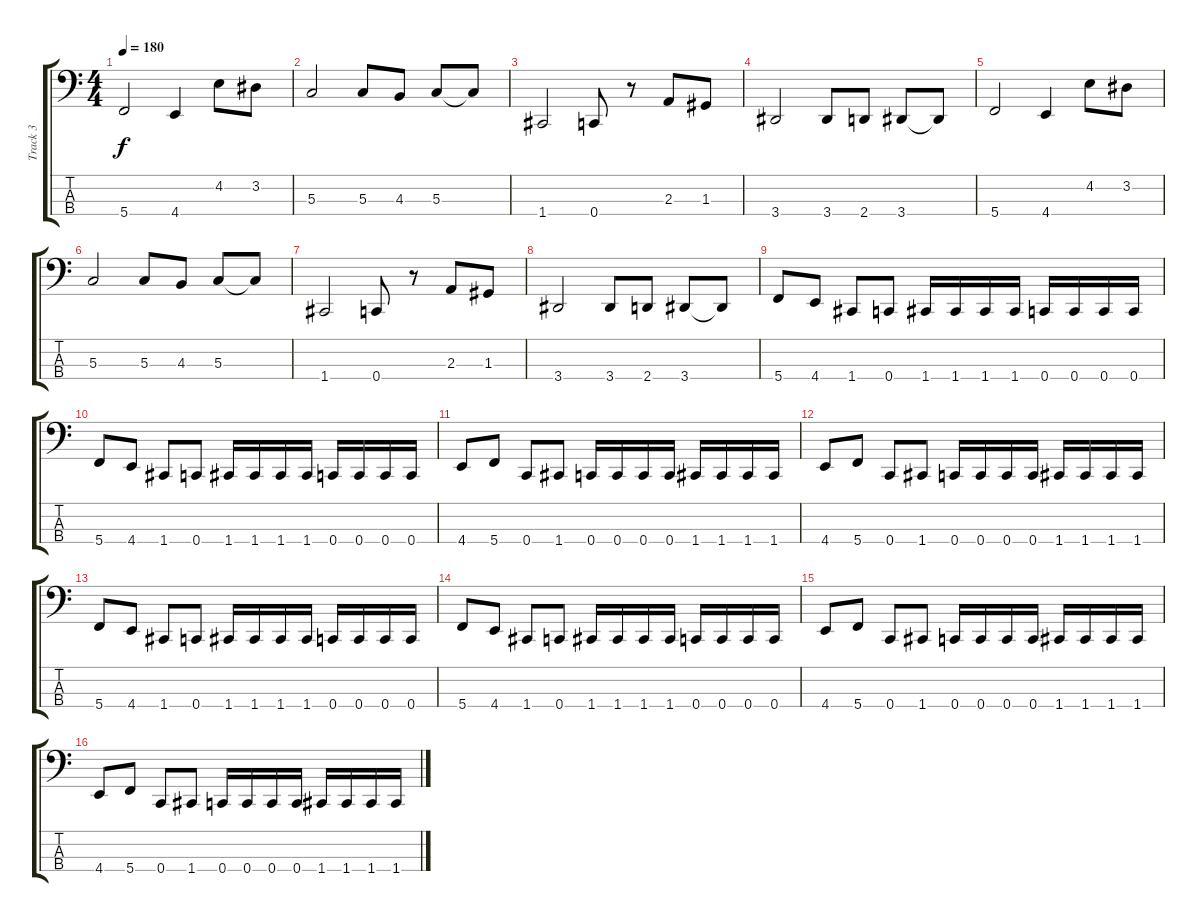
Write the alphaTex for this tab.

\track ("Track 3" "Track 3") {instrument slapbass1}
\staff {score tabs}
\tuning (F2 C2 G1 C1) {hide}
\ts (4 4)
\tempo 180
\clef f4
\ks c
5.4.2{dy f} 4.4.4 4.2.8 3.2.8 |
5.3.2 5.3.8 4.3.8 5.3.8 5.3{t}.8 |
1.4.2 0.4.8 r.8 2.3.8 1.3.8 |
3.4.2 3.4.8 2.4.8 3.4.8 3.4{t}.8 |
5.4.2 4.4.4 4.2.8 3.2.8 |
5.3.2 5.3.8 4.3.8 5.3.8 5.3{t}.8 |
1.4.2 0.4.8 r.8 2.3.8 1.3.8 |
3.4.2 3.4.8 2.4.8 3.4.8 3.4{t}.8 |
5.4.8 4.4.8 1.4.8 0.4.8 1.4.16 1.4.16 1.4.16 1.4.16 0.4.16 0.4.16 0.4.16 0.4.16 |
5.4.8 4.4.8 1.4.8 0.4.8 1.4.16 1.4.16 1.4.16 1.4.16 0.4.16 0.4.16 0.4.16 0.4.16 |
4.4.8 5.4.8 0.4.8 1.4.8 0.4.16 0.4.16 0.4.16 0.4.16 1.4.16 1.4.16 1.4.16 1.4.16 |
4.4.8 5.4.8 0.4.8 1.4.8 0.4.16 0.4.16 0.4.16 0.4.16 1.4.16 1.4.16 1.4.16 1.4.16 |
5.4.8 4.4.8 1.4.8 0.4.8 1.4.16 1.4.16 1.4.16 1.4.16 0.4.16 0.4.16 0.4.16 0.4.16 |
5.4.8 4.4.8 1.4.8 0.4.8 1.4.16 1.4.16 1.4.16 1.4.16 0.4.16 0.4.16 0.4.16 0.4.16 |
4.4.8 5.4.8 0.4.8 1.4.8 0.4.16 0.4.16 0.4.16 0.4.16 1.4.16 1.4.16 1.4.16 1.4.16 |
4.4.8 5.4.8 0.4.8 1.4.8 0.4.16 0.4.16 0.4.16 0.4.16 1.4.16 1.4.16 1.4.16 1.4.16
